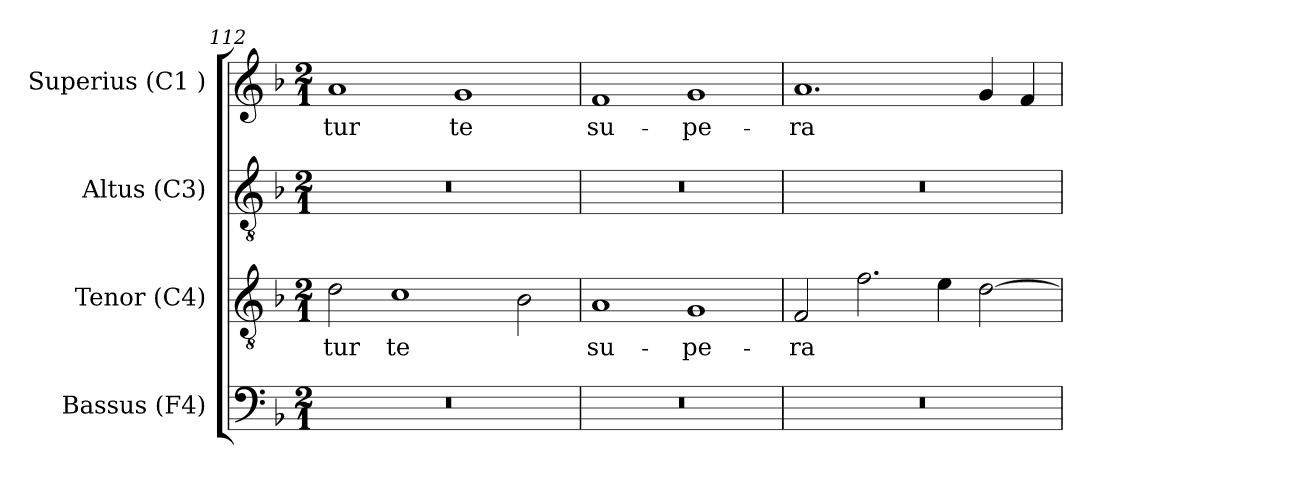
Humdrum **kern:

**kern	**kern	**text	**kern	**kern	**text
*part4	*part3	*part3	*part2	*part1	*part1
*staff4	*staff3	*staff3	*staff2	*staff1	*staff1
*I"Bassus (F4)	*I"Tenor (C4)	*	*I"Altus (C3)	*I"Superius (C1 )	*
*I'B.	*I'T.	*	*I'A.	*I'S.	*
*clefF4	*clefGv2	*	*clefGv2	*clefG2	*
*k[b-]	*k[b-]	*	*k[b-]	*k[b-]	*
*F:	*F:	*	*F:	*F:	*
*M2/1	*M2/1	*	*M2/1	*M2/1	*
=112	=112	=112	=112	=112	=112
!	!	!LO:LY:b:cj	!	!	!LO:LY:b:cj
0r	2d\	-tur	0r	1a	-tur
!	!	!LO:LY:b:cj	!	!	!
.	1c	te	.	.	.
!	!	!	!	!	!LO:LY:b:cj
.	.	.	.	1g	te
!	!	!LO:LY:b:cj	!	!	!
.	2B-\	.	.	.	.
!!LO:PB:g=z
=113	=113	=113	=113	=113	=113
!	!	!LO:LY:b:cj	!	!	!LO:LY:b:cj
0r	1A	su-	0r	1f	su-
!	!	!LO:LY:b:cj	!	!	!LO:LY:b:cj
.	1G	-pe-	.	1g	-pe-
=114	=114	=114	=114	=114	=114
!	!	!LO:LY:b:cj	!	!	!LO:LY:b:cj
0r	2F/	-ra-	0r	1.a	-ra-
!	!	!LO:LY:b:cj	!	!	!
.	2.f\	--	.	.	.
!	!	!LO:LY:b:cj	!	!	!
.	4e\	--	.	.	.
!	!	!LO:LY:b:cj	!	!	!LO:LY:b:cj
.	[>2d\	--	.	4g/	--
!	!	!	!	!	!LO:LY:b:cj
.	.	.	.	4f/	--
=	=	=	=	=	=
*-	*-	*-	*-	*-	*-
